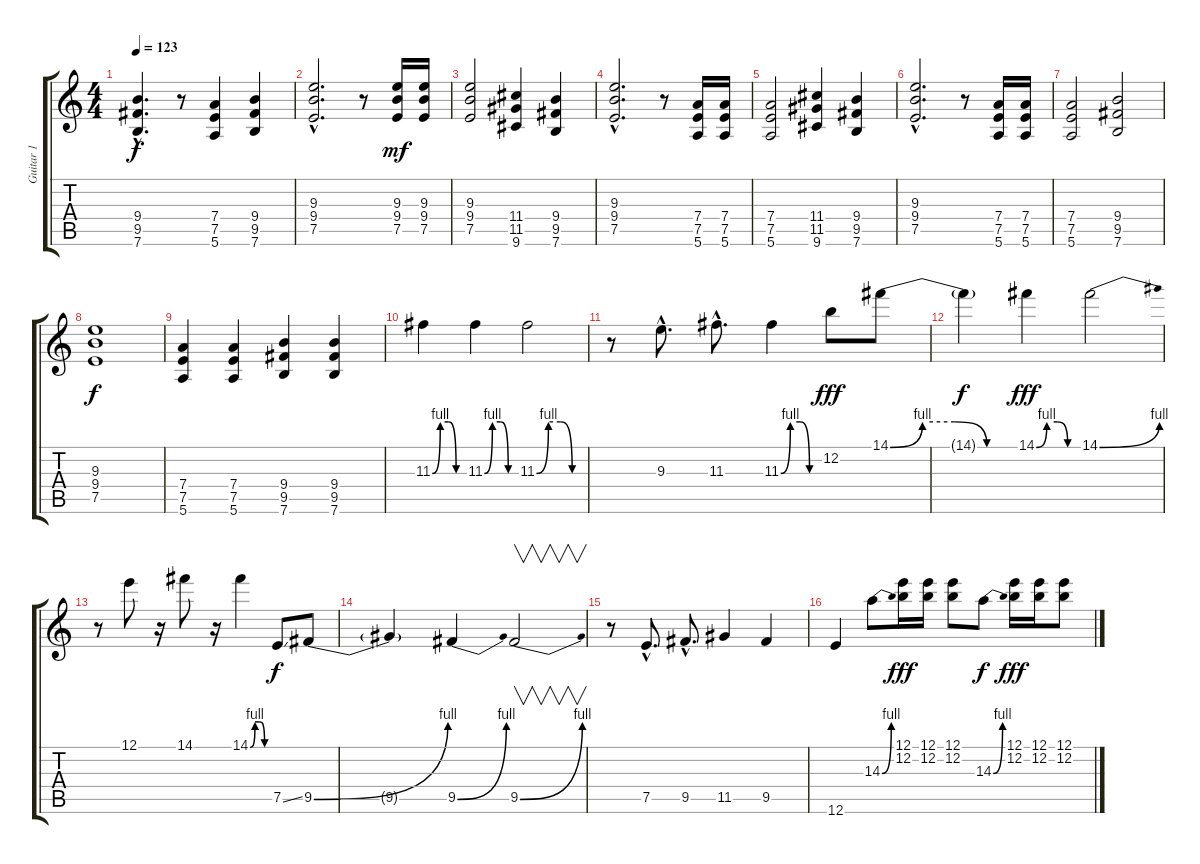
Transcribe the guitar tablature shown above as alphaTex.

\track ("Guitar 1" "Guitar 1") {instrument distortionguitar}
\staff {score tabs}
\tuning (E4 B3 G3 D3 A2 E2) {hide}
\ts (4 4)
\tempo 123
\clef g2
\ks c
(9.4{hac} 9.5{hac} 7.6{hac}).4{d dy f} r.8 (7.4 7.5 5.6).4 (9.4 9.5 7.6).4 |
(9.3{hac} 9.4{hac} 7.5{hac}).2{d} r.8 (9.3 9.4 7.5).16{dy mf} (9.3 9.4 7.5).16 |
(9.3 9.4 7.5).2 (11.4 11.5 9.6).4 (9.4 9.5 7.6).4 |
(9.3{hac} 9.4{hac} 7.5{hac}).2{d} r.8 (7.4 7.5 5.6).16 (7.4 7.5 5.6).16 |
(7.4 7.5 5.6).2 (11.4 11.5 9.6).4 (9.4 9.5 7.6).4 |
(9.3{hac} 9.4{hac} 7.5{hac}).2{d} r.8 (7.4 7.5 5.6).16 (7.4 7.5 5.6).16 |
(7.4 7.5 5.6).2 (9.4 9.5 7.6).2 |
(9.3 9.4 7.5).1{dy f} |
(7.4 7.5 5.6).4 (7.4 7.5 5.6).4 (9.4 9.5 7.6).4 (9.4 9.5 7.6).4 |
11.3{be (custom 0 0 15 4 30 4 45 0 60 0)}.4 11.3{be (custom 0 0 15 4 30 4 45 0 60 0)}.4 11.3{be (custom 0 0 15 4 30 4 45 0 60 0)}.2 |
r.8 9.3{hac}.8{d} 11.3{hac}.8{d} 11.3{be (custom 0 0 15 4 30 4 45 0 60 0)}.4 12.2.8{dy fff} 14.1{be (custom 0 0 15 4 30 4 45 0 60 0)}.8 |
14.1{t}.4{dy f} 14.1{be (custom 0 0 15 4 30 4 45 0 60 0)}.4{dy fff} 14.1{be (bend 0 0 60 4)}.2 |
r.8 12.1.8 r.16 14.1.8 r.16 14.1{be (custom 0 0 15 4 30 4 45 0 60 0)}.4 7.5{ss}.8{dy f} 9.5{be (bend 0 0 60 4)}.8 |
9.5{t}.4 9.5{be (bend 0 0 60 4)}.4 9.5{be (bend 0 0 60 4)}.2{v} |
r.8 7.5{hac}.8{d} 9.5{hac}.8{d} 11.5.4 9.5.4 |
12.6.4 14.3{be (bend 0 0 60 4)}.8 (12.1 12.2).16{dy fff} (12.1 12.2).16 (12.1 12.2).8 14.3{be (bend 0 0 60 4)}.8{dy f} (12.1 12.2).16{dy fff} (12.1 12.2).16 (12.1 12.2).8
